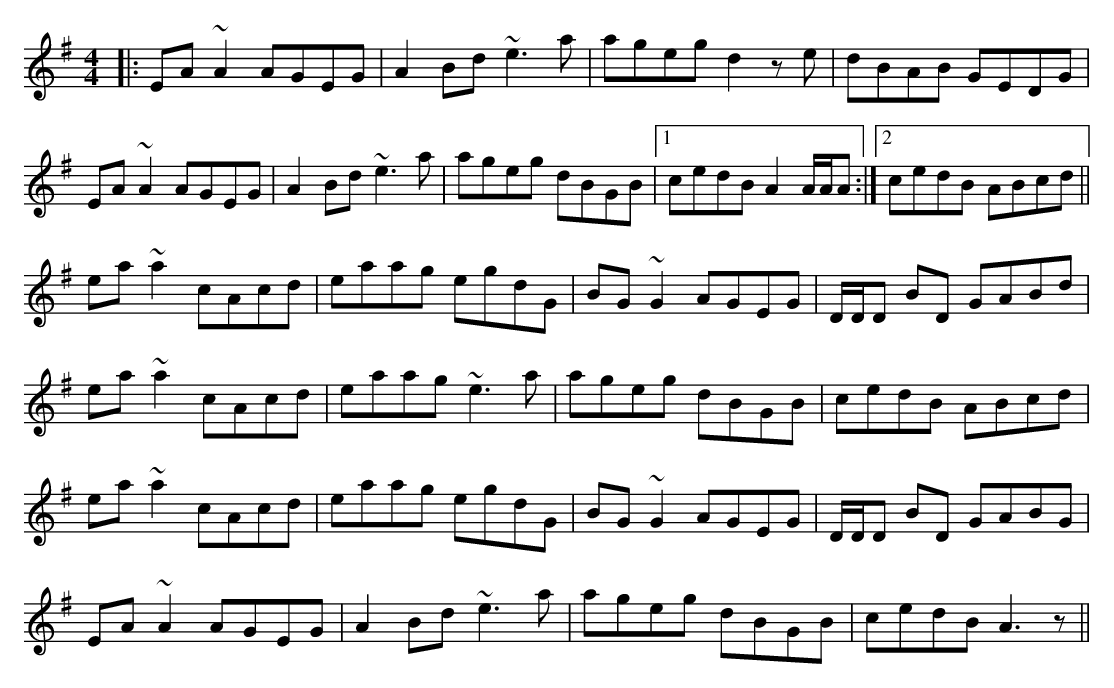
X:1
M:4/4
K:Ador
|:EA ~A2 AGEG|A2 Bd ~e3 a|ageg d2 z e|dBAB GEDG|
EA ~A2 AGEG|A2 Bd ~e3 a|ageg dBGB|1 cedB A2 A/A/A:|2 cedB ABcd||
ea ~a2 cAcd|eaag egdG|BG ~G2 AGEG|D/D/D BD GABd|
ea ~a2 cAcd|eaag ~e3 a|ageg dBGB|cedB ABcd|
ea ~a2 cAcd|eaag egdG|BG ~G2 AGEG|D/D/D BD GABG|
EA ~A2 AGEG|A2 Bd ~e3 a|ageg dBGB|cedB A3 z||
